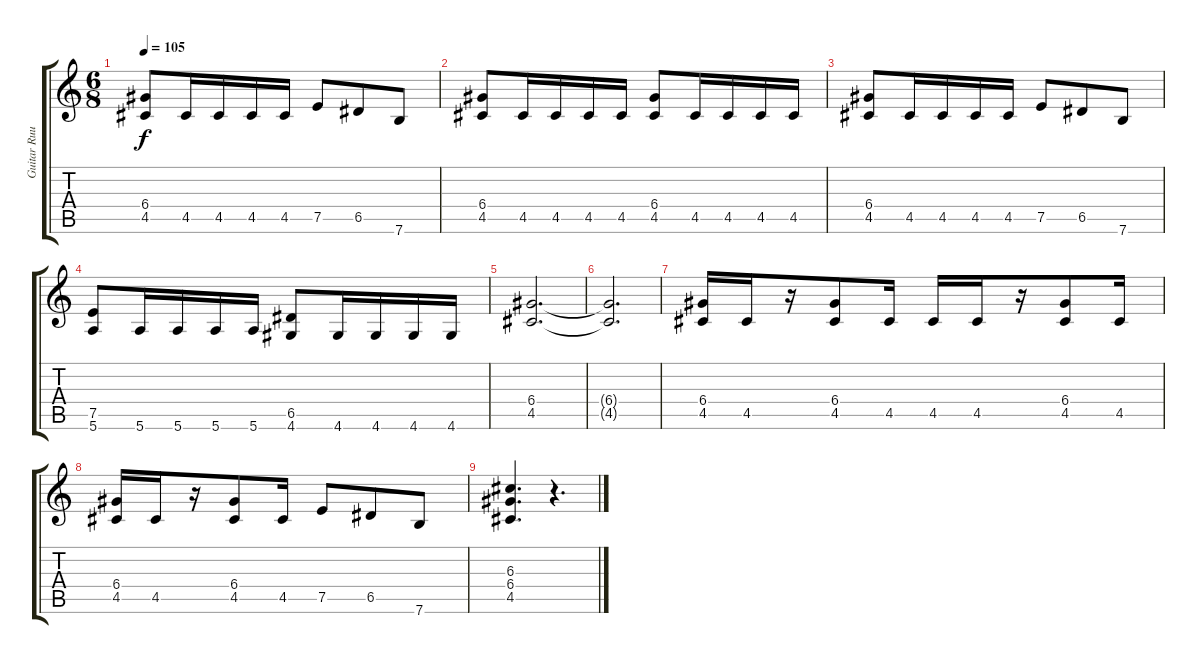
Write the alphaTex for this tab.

\track ("Guitar Ruud Jolie" "Guitar Ruu") {instrument distortionguitar}
\staff {score tabs}
\tuning (E4 B3 G3 D3 A2 E2) {hide}
\ts (6 8)
\tempo 105
\clef g2
\ks c
(6.4 4.5).8{dy f} 4.5.16 4.5.16 4.5.16 4.5.16 7.5.8 6.5.8 7.6.8 |
(6.4 4.5).8 4.5.16 4.5.16 4.5.16 4.5.16 (6.4 4.5).8 4.5.16 4.5.16 4.5.16 4.5.16 |
(6.4 4.5).8 4.5.16 4.5.16 4.5.16 4.5.16 7.5.8 6.5.8 7.6.8 |
(7.5 5.6).8 5.6.16 5.6.16 5.6.16 5.6.16 (6.5 4.6).8 4.6.16 4.6.16 4.6.16 4.6.16 |
(6.4 4.5).2{d} |
(6.4{t} 4.5{t}).2{d} |
(6.4 4.5).16 4.5.16 r.16 (6.4 4.5).8 4.5.16 4.5.16 4.5.16 r.16 (6.4 4.5).8 4.5.16 |
(6.4 4.5).16 4.5.16 r.16 (6.4 4.5).8 4.5.16 7.5.8 6.5.8 7.6.8 |
(6.3 6.4 4.5).4{d} r.4{d}
